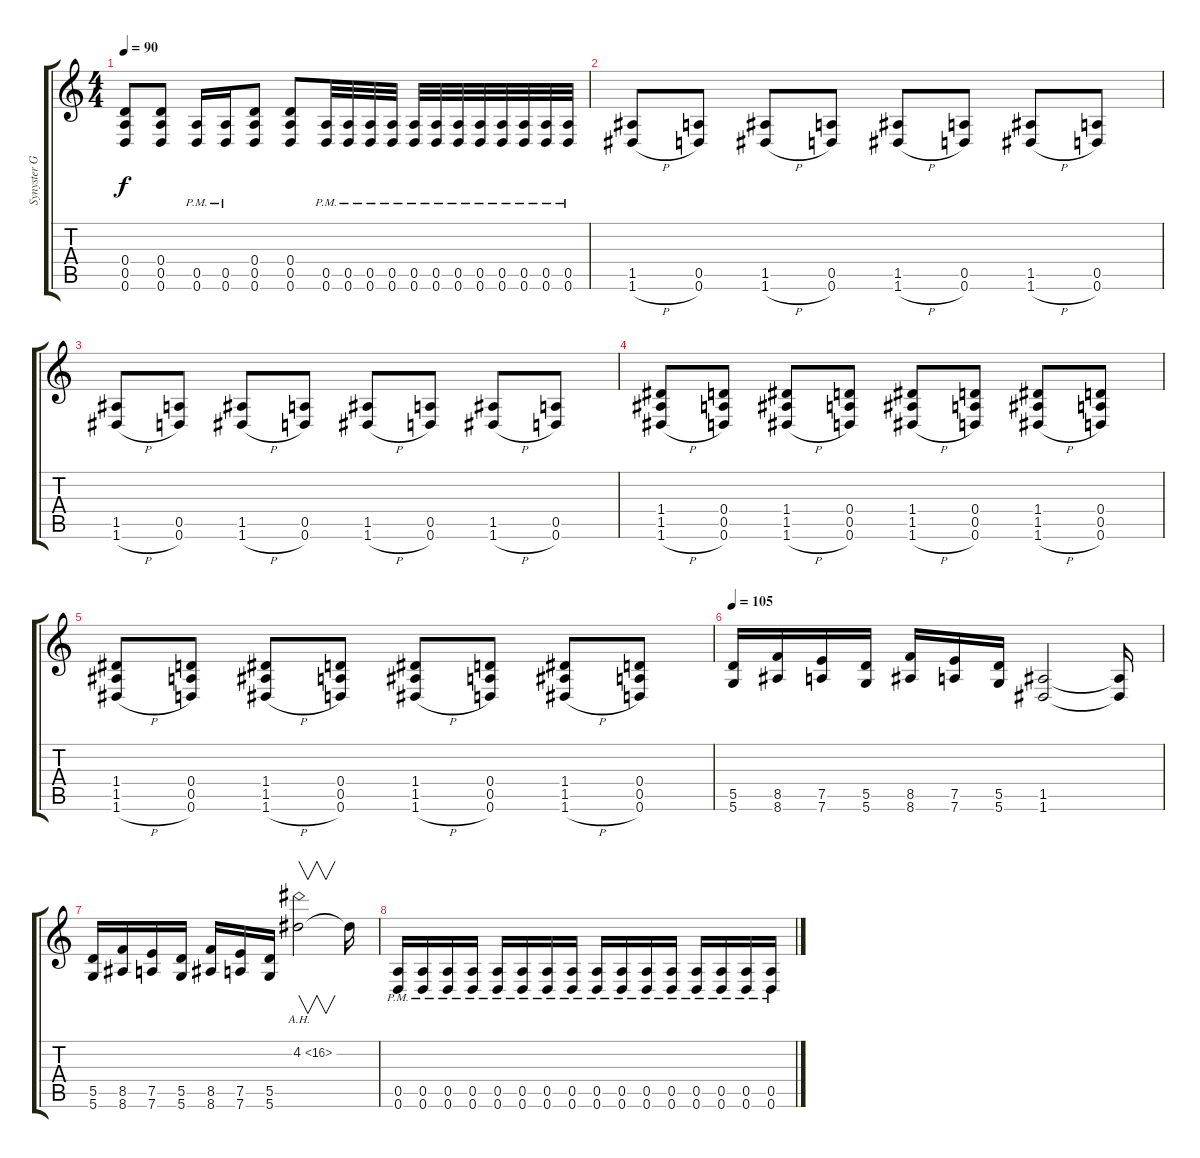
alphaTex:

\track ("Synyster Gates" "Synyster G") {instrument distortionguitar}
\staff {score tabs}
\tuning (E4 B3 G3 D3 A2 D2) {hide}
\ts (4 4)
\tempo 90
\clef g2
\ks c
(0.4 0.5 0.6).8{dy f} (0.4 0.5 0.6).8 (0.5{pm} 0.6{pm}).16 (0.5{pm} 0.6{pm}).16 (0.4 0.5 0.6).8 (0.4 0.5 0.6).8 (0.5{pm} 0.6{pm}).32 (0.5{pm} 0.6{pm}).32 (0.5{pm} 0.6{pm}).32 (0.5{pm} 0.6{pm}).32 (0.5{pm} 0.6{pm}).32 (0.5{pm} 0.6{pm}).32 (0.5{pm} 0.6{pm}).32 (0.5{pm} 0.6{pm}).32 (0.5{pm} 0.6{pm}).32 (0.5{pm} 0.6{pm}).32 (0.5{pm} 0.6{pm}).32 (0.5{pm} 0.6{pm}).32 |
(1.5 1.6{h}).8 (0.5 0.6).8 (1.5 1.6{h}).8 (0.5 0.6).8 (1.5 1.6{h}).8 (0.5 0.6).8 (1.5 1.6{h}).8 (0.5 0.6).8 |
(1.5 1.6{h}).8 (0.5 0.6).8 (1.5 1.6{h}).8 (0.5 0.6).8 (1.5 1.6{h}).8 (0.5 0.6).8 (1.5 1.6{h}).8 (0.5 0.6).8 |
(1.4 1.5 1.6{h}).8 (0.4 0.5 0.6).8 (1.4 1.5 1.6{h}).8 (0.4 0.5 0.6).8 (1.4 1.5 1.6{h}).8 (0.4 0.5 0.6).8 (1.4 1.5 1.6{h}).8 (0.4 0.5 0.6).8 |
(1.4 1.5 1.6{h}).8 (0.4 0.5 0.6).8 (1.4 1.5 1.6{h}).8 (0.4 0.5 0.6).8 (1.4 1.5 1.6{h}).8 (0.4 0.5 0.6).8 (1.4 1.5 1.6{h}).8 (0.4 0.5 0.6).8 |
\tempo 105
(5.5 5.6).16 (8.5 8.6).16 (7.5 7.6).16 (5.5 5.6).16 (8.5 8.6).16 (7.5 7.6).16 (5.5 5.6).16 (1.5 1.6).2 (1.5{t} 1.6{t}).16 |
(5.5 5.6).16 (8.5 8.6).16 (7.5 7.6).16 (5.5 5.6).16 (8.5 8.6).16 (7.5 7.6).16 (5.5 5.6).16 4.2{ah 12}.2{v} 4.2{t}.16 |
(0.5{pm} 0.6{pm}).16 (0.5{pm} 0.6{pm}).16 (0.5{pm} 0.6{pm}).16 (0.5{pm} 0.6{pm}).16 (0.5{pm} 0.6{pm}).16 (0.5{pm} 0.6{pm}).16 (0.5{pm} 0.6{pm}).16 (0.5{pm} 0.6{pm}).16 (0.5{pm} 0.6{pm}).16 (0.5{pm} 0.6{pm}).16 (0.5{pm} 0.6{pm}).16 (0.5{pm} 0.6{pm}).16 (0.5{pm} 0.6{pm}).16 (0.5{pm} 0.6{pm}).16 (0.5{pm} 0.6{pm}).16 (0.5{pm} 0.6{pm}).16
